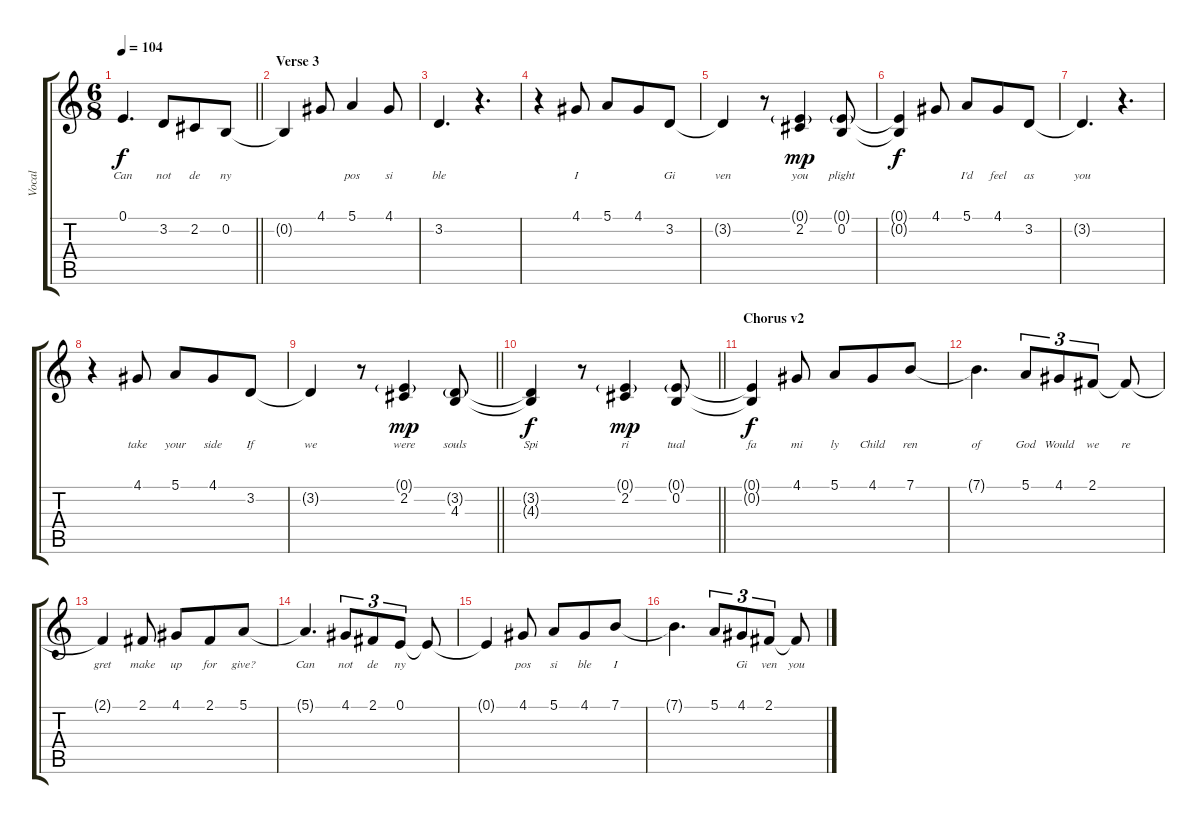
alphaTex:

\track ("Vocal" "Vocal") {instrument acousticgrandpiano}
\staff {score tabs}
\tuning (E4 B3 G3 D3 A2 E2) {hide}
\ts (6 8)
\tempo 104
\clef g2
\barLineRight lightlight
\ks c
0.1{t}.4{d lyrics (0 "Can") lyrics (1 "") lyrics (2 "") lyrics (3 "") lyrics (4 "") dy f} 3.2.8{lyrics (0 "not") lyrics (1 "") lyrics (2 "") lyrics (3 "") lyrics (4 "")} 2.2.8{lyrics (0 "de") lyrics (1 "") lyrics (2 "") lyrics (3 "") lyrics (4 "")} 0.2.8{lyrics (0 "ny") lyrics (1 "") lyrics (2 "") lyrics (3 "") lyrics (4 "")} |
\section ("" "Verse 3")
0.2{t}.4{lyrics (0 "") lyrics (1 "") lyrics (2 "") lyrics (3 "") lyrics (4 "")} 4.1.8{lyrics (0 "") lyrics (1 "") lyrics (2 "") lyrics (3 "") lyrics (4 "")} 5.1.4{lyrics (0 "pos") lyrics (1 "") lyrics (2 "") lyrics (3 "") lyrics (4 "")} 4.1.8{lyrics (0 "si") lyrics (1 "") lyrics (2 "") lyrics (3 "") lyrics (4 "")} |
3.2.4{d lyrics (0 "ble") lyrics (1 "") lyrics (2 "") lyrics (3 "") lyrics (4 "")} r.4{d} |
r.4 4.1.8{lyrics (0 "I") lyrics (1 "") lyrics (2 "") lyrics (3 "") lyrics (4 "")} 5.1.8{lyrics (0 "") lyrics (1 "") lyrics (2 "") lyrics (3 "") lyrics (4 "")} 4.1.8{lyrics (0 "") lyrics (1 "") lyrics (2 "") lyrics (3 "") lyrics (4 "")} 3.2.8{lyrics (0 "Gi") lyrics (1 "") lyrics (2 "") lyrics (3 "") lyrics (4 "")} |
3.2{t}.4{lyrics (0 "ven") lyrics (1 "") lyrics (2 "") lyrics (3 "") lyrics (4 "")} r.8 (0.1{g} 2.2).4{lyrics (0 "you") lyrics (1 "") lyrics (2 "") lyrics (3 "") lyrics (4 "") dy mp} (0.1{g} 0.2).8{lyrics (0 "plight") lyrics (1 "") lyrics (2 "") lyrics (3 "") lyrics (4 "")} |
(0.1{t} 0.2{t}).4{lyrics (0 "") lyrics (1 "") lyrics (2 "") lyrics (3 "") lyrics (4 "") dy f} 4.1.8{lyrics (0 "") lyrics (1 "") lyrics (2 "") lyrics (3 "") lyrics (4 "")} 5.1.8{lyrics (0 "I'd") lyrics (1 "") lyrics (2 "") lyrics (3 "") lyrics (4 "")} 4.1.8{lyrics (0 "feel") lyrics (1 "") lyrics (2 "") lyrics (3 "") lyrics (4 "")} 3.2.8{lyrics (0 "as") lyrics (1 "") lyrics (2 "") lyrics (3 "") lyrics (4 "")} |
3.2{t}.4{d lyrics (0 "you") lyrics (1 "") lyrics (2 "") lyrics (3 "") lyrics (4 "")} r.4{d} |
r.4 4.1.8{lyrics (0 "take") lyrics (1 "") lyrics (2 "") lyrics (3 "") lyrics (4 "")} 5.1.8{lyrics (0 "your") lyrics (1 "") lyrics (2 "") lyrics (3 "") lyrics (4 "")} 4.1.8{lyrics (0 "side") lyrics (1 "") lyrics (2 "") lyrics (3 "") lyrics (4 "")} 3.2.8{lyrics (0 "If") lyrics (1 "") lyrics (2 "") lyrics (3 "") lyrics (4 "")} |
\barLineRight lightlight
3.2{t}.4{lyrics (0 "we") lyrics (1 "") lyrics (2 "") lyrics (3 "") lyrics (4 "")} r.8 (0.1{g} 2.2).4{lyrics (0 "were") lyrics (1 "") lyrics (2 "") lyrics (3 "") lyrics (4 "") dy mp} (3.2{g} 4.3).8{lyrics (0 "souls") lyrics (1 "") lyrics (2 "") lyrics (3 "") lyrics (4 "")} |
\section ("" "")
\barLineRight lightlight
(3.2{t} 4.3{t}).4{lyrics (0 "Spi") lyrics (1 "") lyrics (2 "") lyrics (3 "") lyrics (4 "") dy f} r.8 (0.1{g} 2.2).4{lyrics (0 "ri") lyrics (1 "") lyrics (2 "") lyrics (3 "") lyrics (4 "") dy mp} (0.1{g} 0.2).8{lyrics (0 "tual") lyrics (1 "") lyrics (2 "") lyrics (3 "") lyrics (4 "")} |
\section ("" "Chorus v2")
(0.1{t} 0.2{t}).4{lyrics (0 "fa") lyrics (1 "") lyrics (2 "") lyrics (3 "") lyrics (4 "") dy f} 4.1.8{lyrics (0 "mi") lyrics (1 "") lyrics (2 "") lyrics (3 "") lyrics (4 "")} 5.1.8{lyrics (0 "ly") lyrics (1 "") lyrics (2 "") lyrics (3 "") lyrics (4 "")} 4.1.8{lyrics (0 "Child") lyrics (1 "") lyrics (2 "") lyrics (3 "") lyrics (4 "")} 7.1.8{lyrics (0 "ren") lyrics (1 "") lyrics (2 "") lyrics (3 "") lyrics (4 "")} |
7.1{t}.4{d lyrics (0 "of") lyrics (1 "") lyrics (2 "") lyrics (3 "") lyrics (4 "")} 5.1.8{tu (3 2) lyrics (0 "God") lyrics (1 "") lyrics (2 "") lyrics (3 "") lyrics (4 "")} 4.1.8{tu (3 2) lyrics (0 "Would") lyrics (1 "") lyrics (2 "") lyrics (3 "") lyrics (4 "")} 2.1.8{tu (3 2) lyrics (0 "we") lyrics (1 "") lyrics (2 "") lyrics (3 "") lyrics (4 "")} 2.1{t}.8{lyrics (0 "re") lyrics (1 "") lyrics (2 "") lyrics (3 "") lyrics (4 "")} |
2.1{t}.4{lyrics (0 "gret") lyrics (1 "") lyrics (2 "") lyrics (3 "") lyrics (4 "")} 2.1.8{lyrics (0 "make") lyrics (1 "") lyrics (2 "") lyrics (3 "") lyrics (4 "")} 4.1.8{lyrics (0 "up") lyrics (1 "") lyrics (2 "") lyrics (3 "") lyrics (4 "")} 2.1.8{lyrics (0 "for") lyrics (1 "") lyrics (2 "") lyrics (3 "") lyrics (4 "")} 5.1.8{lyrics (0 "give?") lyrics (1 "") lyrics (2 "") lyrics (3 "") lyrics (4 "")} |
5.1{t}.4{d lyrics (0 "Can") lyrics (1 "") lyrics (2 "") lyrics (3 "") lyrics (4 "")} 4.1.8{tu (3 2) lyrics (0 "not") lyrics (1 "") lyrics (2 "") lyrics (3 "") lyrics (4 "")} 2.1.8{tu (3 2) lyrics (0 "de") lyrics (1 "") lyrics (2 "") lyrics (3 "") lyrics (4 "")} 0.1.8{tu (3 2) lyrics (0 "ny") lyrics (1 "") lyrics (2 "") lyrics (3 "") lyrics (4 "")} 0.1{t}.8{lyrics (0 "") lyrics (1 "") lyrics (2 "") lyrics (3 "") lyrics (4 "")} |
0.1{t}.4{lyrics (0 "") lyrics (1 "") lyrics (2 "") lyrics (3 "") lyrics (4 "")} 4.1.8{lyrics (0 "pos") lyrics (1 "") lyrics (2 "") lyrics (3 "") lyrics (4 "")} 5.1.8{lyrics (0 "si") lyrics (1 "") lyrics (2 "") lyrics (3 "") lyrics (4 "")} 4.1.8{lyrics (0 "ble") lyrics (1 "") lyrics (2 "") lyrics (3 "") lyrics (4 "")} 7.1.8{lyrics (0 "I") lyrics (1 "") lyrics (2 "") lyrics (3 "") lyrics (4 "")} |
7.1{t}.4{d lyrics (0 "") lyrics (1 "") lyrics (2 "") lyrics (3 "") lyrics (4 "")} 5.1.8{tu (3 2) lyrics (0 "") lyrics (1 "") lyrics (2 "") lyrics (3 "") lyrics (4 "")} 4.1.8{tu (3 2) lyrics (0 "Gi") lyrics (1 "") lyrics (2 "") lyrics (3 "") lyrics (4 "")} 2.1.8{tu (3 2) lyrics (0 "ven") lyrics (1 "") lyrics (2 "") lyrics (3 "") lyrics (4 "")} 2.1{t}.8{lyrics (0 "you") lyrics (1 "") lyrics (2 "") lyrics (3 "") lyrics (4 "")}
